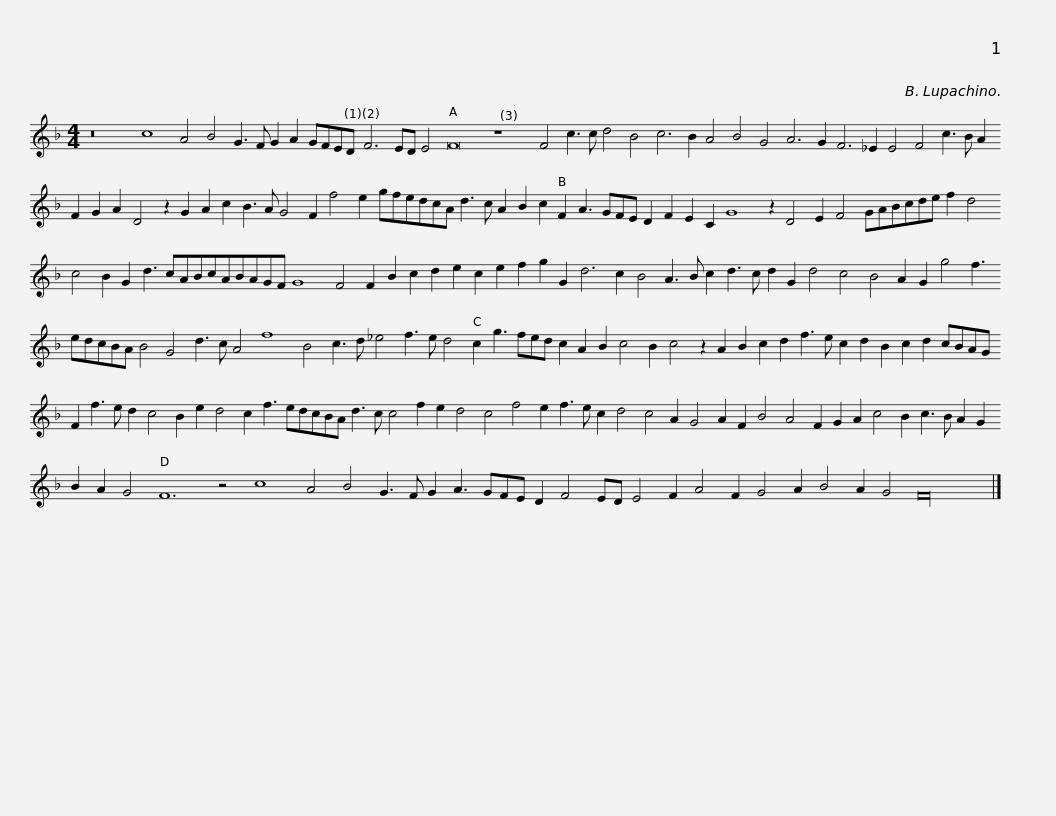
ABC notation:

X:1
L:1/8
M:4/4
I:linebreak $
K:F
V:1 treble transpose="-12 "
V:1
 z16 c8 A4 B4 G3 F G2 A2 GFED F6 ED E4 F16 z8 F4 c3 c d4 B4 c6 B2 A4 B4 G4 A6 G2 F6 _E2 E4 F4 c3 B A2 F2 G2 A2 D4 z2 G2 A2 c2 B3 A G4 F2 f4 e2 gfedcA d3 c A2 B2 c2 F2 A3 GFE D2 F2 E2 C2 G8 z2 D4 E2 F4 GABcde f2 d4 c4 B2 G2 d3 cABcABAGF G8 F4 F2 B2 c2 d2 e2 c2 e2 f2 g2 G2 d6 c2 B4 A3 B c2 d3 c d2 G2 d4 c4 B4 A2 G2 g4 f3 edcBA B4 G4 d3 c A4 f8 B4 c3 d _e4 f3 e d4 c2 g3 fed c2 A2 B2 c4 B2 c4 z2 A2 B2 c2 d2 f3 e c2 d2 B2 c2 d2 cBAG F2 f3 e d2 c4 B2 e2 d4 c2 f3 edcBA d3 c c4 f2 e2 d4 c4 f4 e2 f3 e c2 d4 c4 A2 G4 A2 F2 B4 A4 F2 G2 A2 c4 B2 c3 B A2 G2 B2 A2 G4 F12 z4 c8 A4 B4 G3 F G2 A3 GFE D2 F4 ED E4 F2 A4 F2 G4 A2 B4 A2 G4 F32 |] %1
